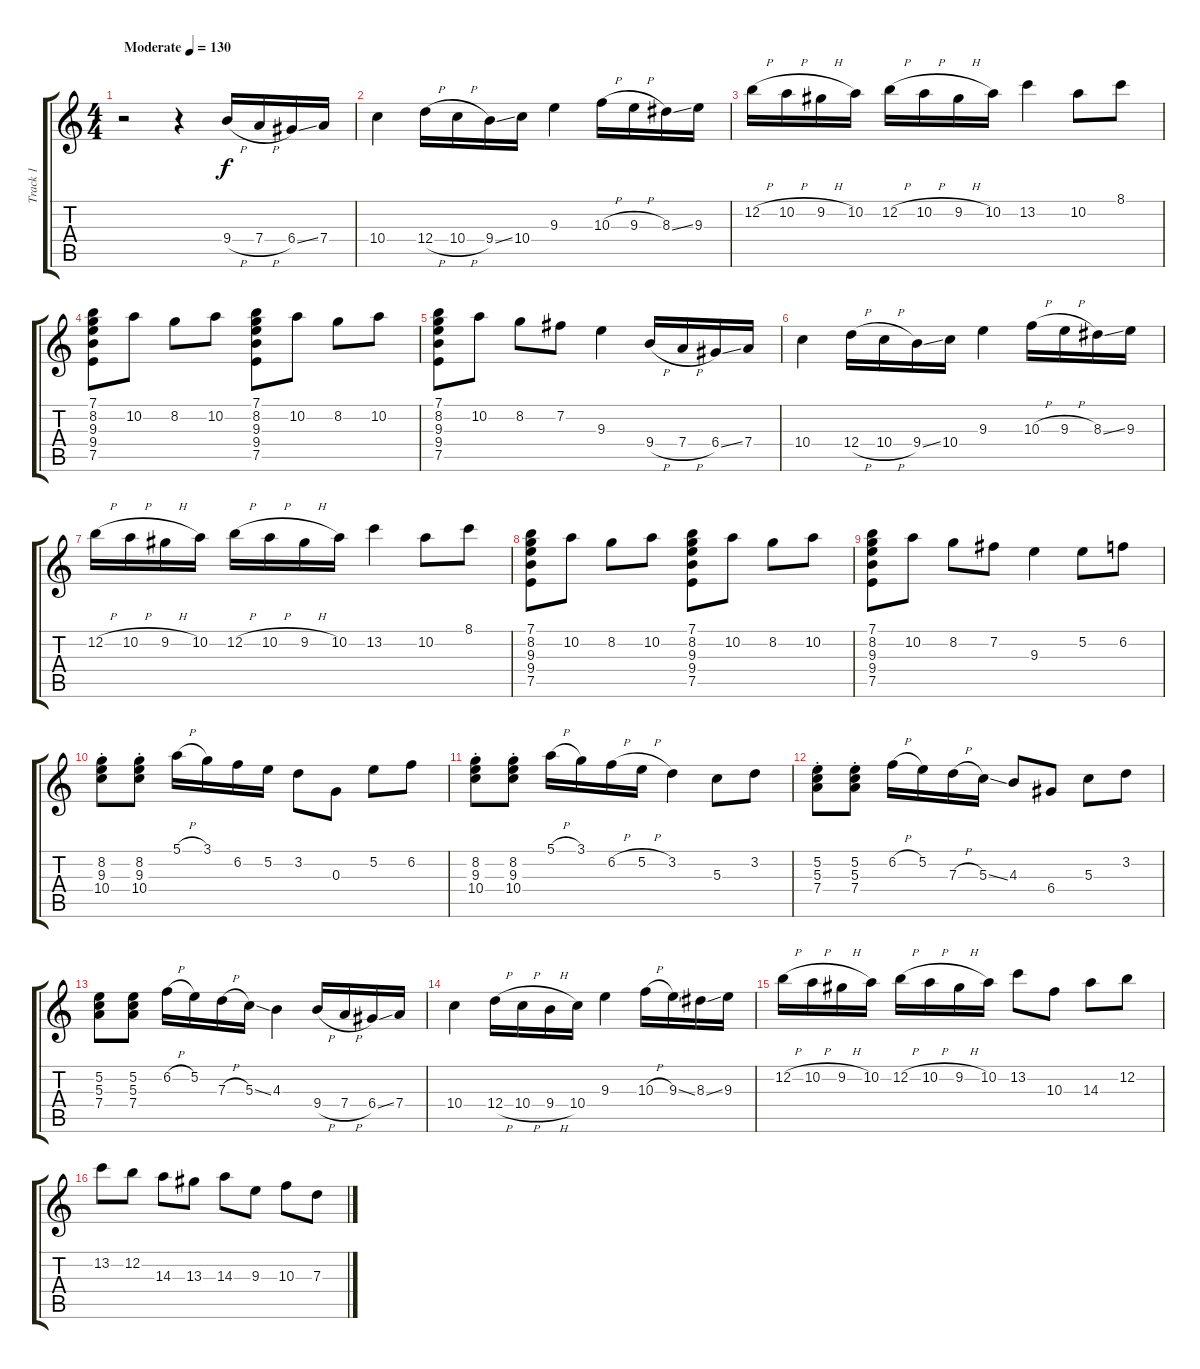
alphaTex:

\track ("Track 1" "Track 1") {instrument acousticguitarsteel}
\staff {score tabs}
\tuning (E4 B3 G3 D3 A2 E2) {hide}
\ts (4 4)
\tempo (130 "Moderate")
\clef g2
\ks c
r.2{dy f instrument acousticguitarsteel} r.4 9.4{h}.16 7.4{h}.16 6.4{ss}.16 7.4.16 |
10.4.4 12.4{h}.16 10.4{h}.16 9.4{ss}.16 10.4.16 9.3.4 10.3{h}.16 9.3{h}.16 8.3{ss}.16 9.3.16 |
12.2{h}.16 10.2{h}.16 9.2{h}.16 10.2.16 12.2{h}.16 10.2{h}.16 9.2{h}.16 10.2.16 13.2.4 10.2.8 8.1.8 |
(7.1 8.2 9.3 9.4 7.5).8 10.2.8 8.2.8 10.2.8 (7.1 8.2 9.3 9.4 7.5).8 10.2.8 8.2.8 10.2.8 |
(7.1 8.2 9.3 9.4 7.5).8 10.2.8 8.2.8 7.2.8 9.3.4 9.4{h}.16 7.4{h}.16 6.4{ss}.16 7.4.16 |
10.4.4 12.4{h}.16 10.4{h}.16 9.4{ss}.16 10.4.16 9.3.4 10.3{h}.16 9.3{h}.16 8.3{ss}.16 9.3.16 |
12.2{h}.16 10.2{h}.16 9.2{h}.16 10.2.16 12.2{h}.16 10.2{h}.16 9.2{h}.16 10.2.16 13.2.4 10.2.8 8.1.8 |
(7.1 8.2 9.3 9.4 7.5).8 10.2.8 8.2.8 10.2.8 (7.1 8.2 9.3 9.4 7.5).8 10.2.8 8.2.8 10.2.8 |
(7.1 8.2 9.3 9.4 7.5).8 10.2.8 8.2.8 7.2.8 9.3.4 5.2.8 6.2.8 |
(8.2{st} 9.3 10.4).8 (8.2{st} 9.3 10.4).8 5.1{h}.16 3.1.16 6.2.16 5.2.16 3.2.8 0.3.8 5.2.8 6.2.8 |
(8.2{st} 9.3 10.4).8 (8.2{st} 9.3 10.4).8 5.1{h}.16 3.1.16 6.2{h}.16 5.2{h}.16 3.2.4 5.3.8 3.2.8 |
(5.2{st} 5.3 7.4).8 (5.2{st} 5.3 7.4).8 6.2{h}.16 5.2.16 7.3{h}.16 5.3{ss}.16 4.3.8 6.4.8 5.3.8 3.2.8 |
(5.2 5.3 7.4).8 (5.2 5.3 7.4).8 6.2{h}.16 5.2.16 7.3{h}.16 5.3{ss}.16 4.3.4 9.4{h}.16 7.4{h}.16 6.4{ss}.16 7.4.16 |
10.4.4 12.4{h}.16 10.4{h}.16 9.4{h}.16 10.4.16 9.3.4 10.3{h}.16 9.3{ss}.16 8.3{ss}.16 9.3.16 |
12.2{h}.16 10.2{h}.16 9.2{h}.16 10.2.16 12.2{h}.16 10.2{h}.16 9.2{h}.16 10.2.16 13.2.8 10.3.8 14.3.8 12.2.8 |
13.2.8 12.2.8 14.3.8 13.3.8 14.3.8 9.3.8 10.3.8 7.3.8
